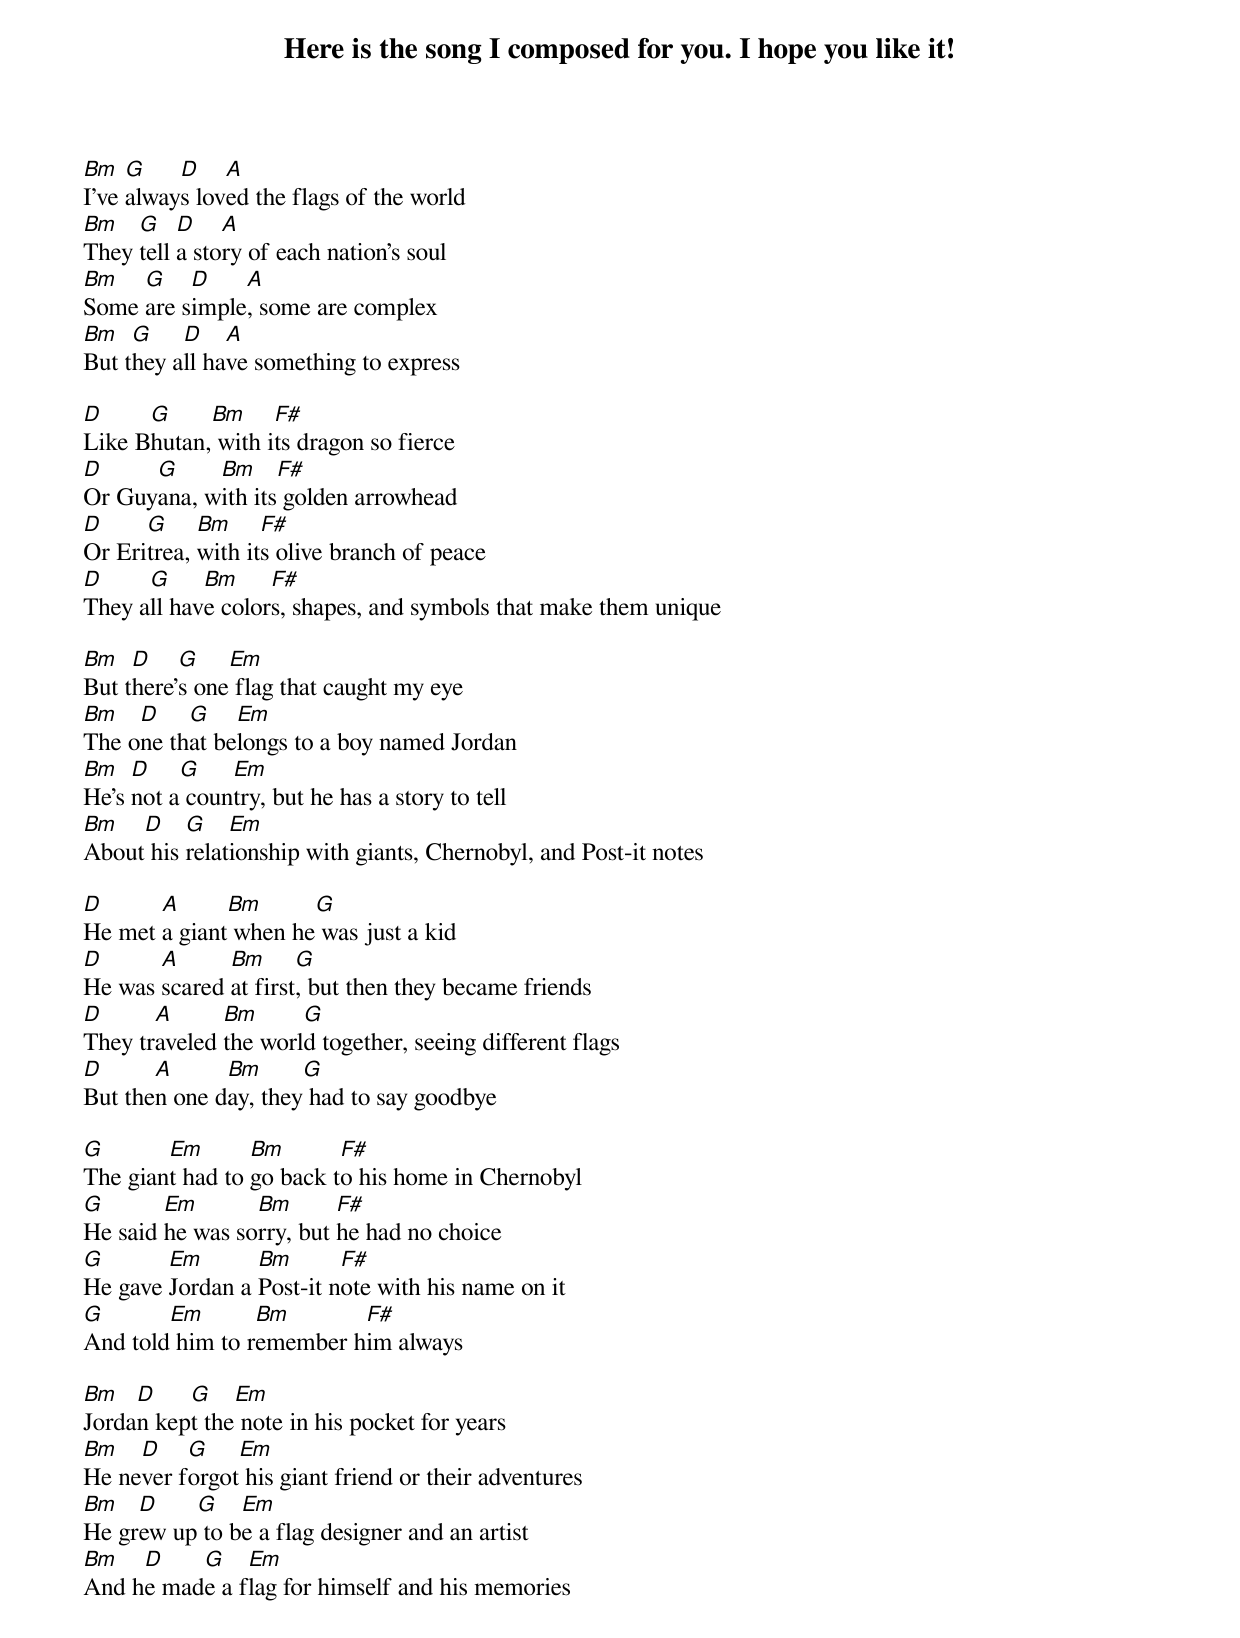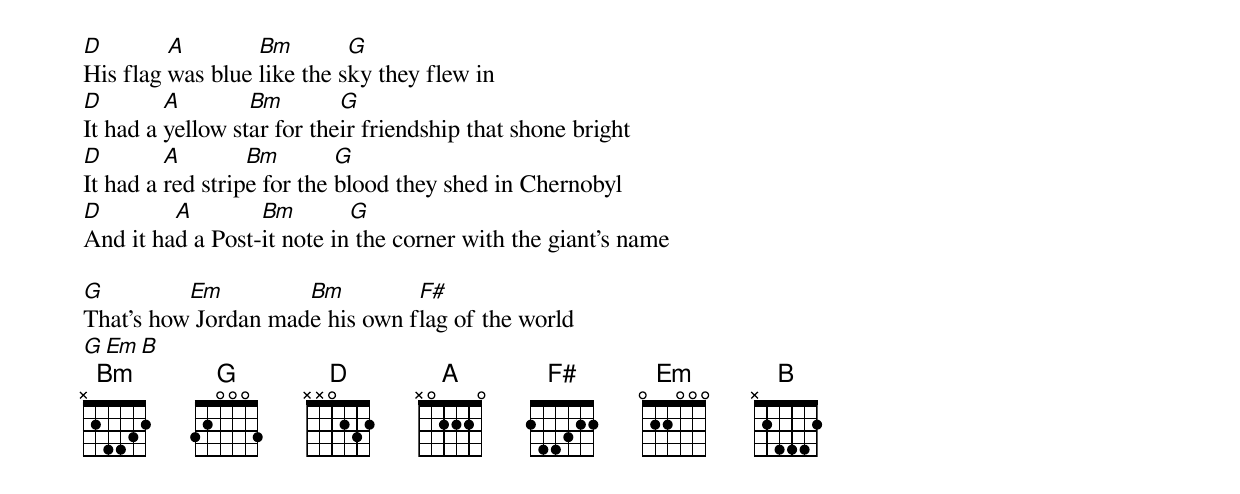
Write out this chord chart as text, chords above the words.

Here is the song I composed for you. I hope you like it!

Bm   G    D    A
I've always loved the flags of the world
Bm   G    D    A
They tell a story of each nation's soul
Bm   G    D    A
Some are simple, some are complex
Bm   G    D    A
But they all have something to express

D     G     Bm     F#
Like Bhutan, with its dragon so fierce
D     G     Bm     F#
Or Guyana, with its golden arrowhead
D     G     Bm     F#
Or Eritrea, with its olive branch of peace
D     G     Bm     F#
They all have colors, shapes, and symbols that make them unique

Bm   D    G    Em
But there's one flag that caught my eye
Bm   D    G    Em
The one that belongs to a boy named Jordan
Bm   D    G    Em
He's not a country, but he has a story to tell
Bm   D    G    Em
About his relationship with giants, Chernobyl, and Post-it notes

D      A      Bm      G
He met a giant when he was just a kid
D      A      Bm      G
He was scared at first, but then they became friends
D      A      Bm      G
They traveled the world together, seeing different flags
D      A      Bm      G
But then one day, they had to say goodbye

G       Em       Bm       F#
The giant had to go back to his home in Chernobyl
G       Em       Bm       F#
He said he was sorry, but he had no choice
G       Em       Bm       F#
He gave Jordan a Post-it note with his name on it
G       Em       Bm       F#
And told him to remember him always

Bm   D    G    Em
Jordan kept the note in his pocket for years
Bm   D    G    Em
He never forgot his giant friend or their adventures
Bm   D    G    Em
He grew up to be a flag designer and an artist
Bm   D    G    Em
And he made a flag for himself and his memories

D        A        Bm        G
His flag was blue like the sky they flew in
D        A        Bm        G
It had a yellow star for their friendship that shone bright
D        A        Bm        G
It had a red stripe for the blood they shed in Chernobyl
D        A        Bm        G
And it had a Post-it note in the corner with the giant's name

G         Em         Bm         F#
That's how Jordan made his own flag of the world
G         Em         B
